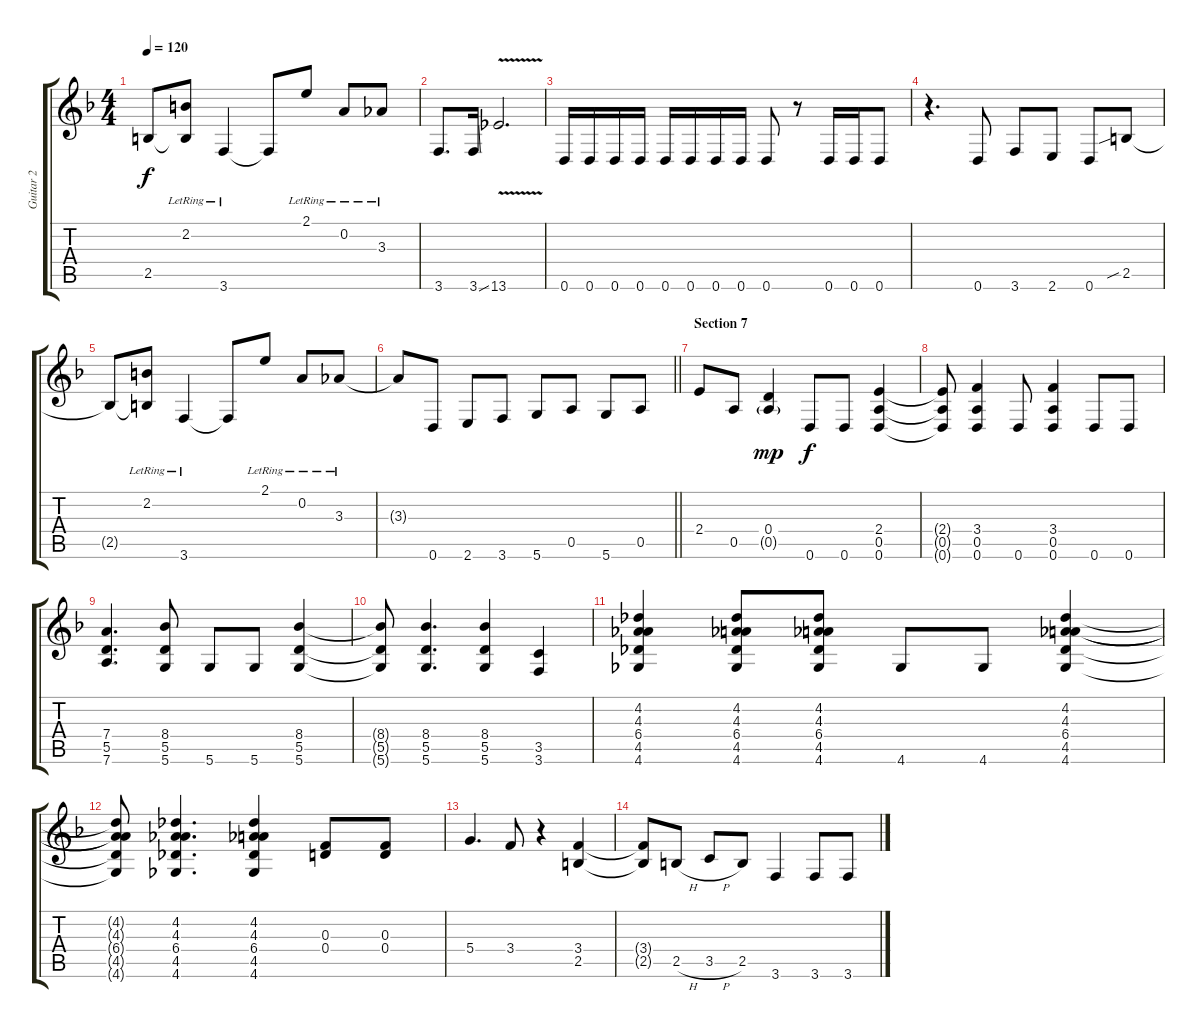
\track ("Guitar 2" "Guitar 2") {instrument distortionguitar}
\staff {score tabs}
\tuning (D4 A3 F3 D3 A2 D2) {hide}
\ts (4 4)
\tempo 120
\clef g2
\ks f
2.5{t}.8{dy f} (2.2{lr} 2.5{t}).8 3.6{lr}.4 3.6{t}.8 2.1{lr}.8 0.2{lr}.8 3.3{lr}.8 |
3.6.8{d} 3.6{ss}.16 13.6{v}.2{d} |
0.6.16 0.6.16 0.6.16 0.6.16 0.6.16 0.6.16 0.6.16 0.6.16 0.6.8 r.8 0.6.16 0.6.16 0.6.8 |
r.4{d} 0.6.8 3.6.8 2.6.8 0.6.8 2.5{sib}.8 |
2.5{t}.8 (2.2{lr} 2.5{t}).8 3.6{lr}.4 3.6{t}.8 2.1{lr}.8 0.2{lr}.8 3.3{lr}.8 |
\barLineRight lightlight
3.3{t}.8 0.6.8 2.6.8 3.6.8 5.6.8 0.5.8 5.6.8 0.5.8 |
\section ("" "Section 7")
2.4.8 0.5.8 (0.4 0.5{g}).4{dy mp} 0.6.8{dy f} 0.6.8 (2.4 0.5 0.6).4 |
(2.4{t} 0.5{t} 0.6{t}).8 (3.4 0.5 0.6).4 0.6.8 (3.4 0.5 0.6).4 0.6.8 0.6.8 |
(7.4 5.5 7.6).4{d} (8.4 5.5 5.6).8 5.6.8 5.6.8 (8.4 5.5 5.6).4 |
(8.4{t} 5.5{t} 5.6{t}).8 (8.4 5.5 5.6).4{d} (8.4 5.5 5.6).4 (3.5 3.6).4 |
(4.2 4.3 6.4 4.5 4.6).4 (4.2 4.3 6.4 4.5 4.6).8 (4.2 4.3 6.4 4.5 4.6).8 4.6.8 4.6.8 (4.2 4.3 6.4 4.5 4.6).4 |
(4.2{t} 4.3{t} 6.4{t} 4.5{t} 4.6{t}).8 (4.2 4.3 6.4 4.5 4.6).4{d} (4.2 4.3 6.4 4.5 4.6).4 (0.3 0.4).8 (0.3 0.4).8 |
5.4.4{d} 3.4.8 r.4 (3.4 2.5).4 |
(3.4{t} 2.5{t}).8 2.5{h}.8 3.5{h}.8 2.5.8 3.6.4 3.6.8 3.6.8
